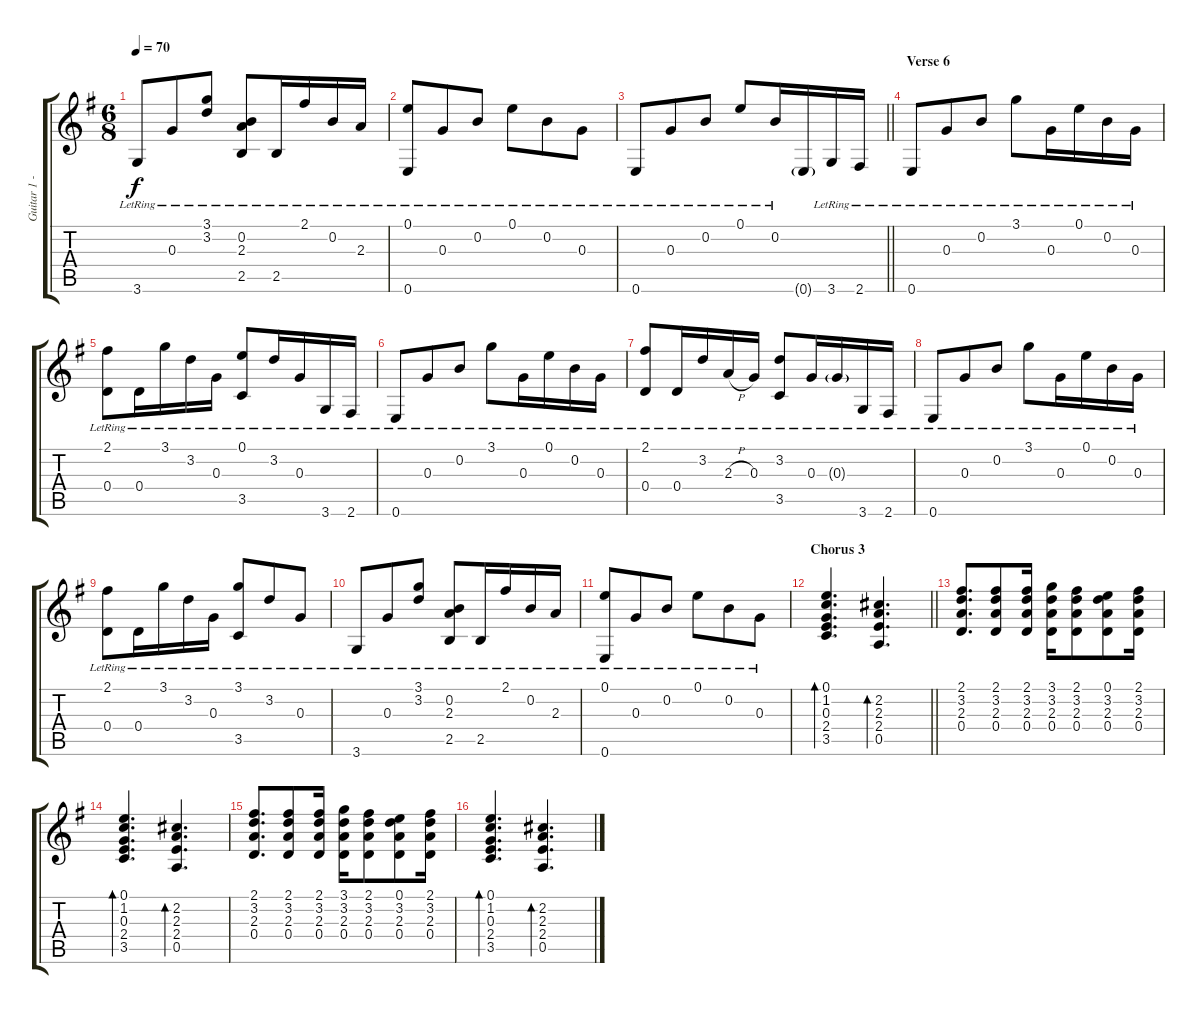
\track ("Guitar 1 - Rythm" "Guitar 1 -") {instrument acousticguitarsteel}
\staff {score tabs}
\tuning (E4 B3 G3 D3 A2 E2) {hide}
\ts (6 8)
\tempo 70
\clef g2
\ks g
3.6{lr}.8{dy f} 0.3{lr}.8 (3.1{lr} 3.2{lr}).8 (0.2{lr} 2.3{lr} 2.5{lr}).8 2.5{lr}.16 2.1{lr}.16 0.2{lr}.16 2.3{lr}.16 |
(0.1{lr} 0.6{lr}).8 0.3{lr}.8 0.2{lr}.8 0.1{lr}.8 0.2{lr}.8 0.3{lr}.8 |
\barLineRight lightlight
0.6{lr}.8 0.3{lr}.8 0.2{lr}.8 0.1{lr}.8 0.2{lr}.16 0.6{g}.16 3.6{lr}.16 2.6{lr}.16 |
\section ("" "Verse 6")
0.6{lr}.8 0.3{lr}.8 0.2{lr}.8 3.1{lr}.8 0.3{lr}.16 0.1{lr}.16 0.2{lr}.16 0.3{lr}.16 |
(2.1{lr} 0.4{lr}).8 0.4{lr}.16 3.1{lr}.16 3.2{lr}.16 0.3{lr}.16 (0.1{lr} 3.5{lr}).8 3.2{lr}.16 0.3{lr}.16 3.6{lr}.16 2.6{lr}.16 |
0.6{lr}.8 0.3{lr}.8 0.2{lr}.8 3.1{lr}.8 0.3{lr}.16 0.1{lr}.16 0.2{lr}.16 0.3{lr}.16 |
(2.1{lr} 0.4{lr}).8 0.4{lr}.16 3.2{lr}.16 2.3{h lr}.16 0.3{lr}.16 (3.2{lr} 3.5{lr}).8 0.3{lr}.16 0.3{g lr}.16 3.6{lr}.16 2.6{lr}.16 |
0.6{lr}.8 0.3{lr}.8 0.2{lr}.8 3.1{lr}.8 0.3{lr}.16 0.1{lr}.16 0.2{lr}.16 0.3{lr}.16 |
(2.1{lr} 0.4{lr}).8 0.4{lr}.16 3.1{lr}.16 3.2{lr}.16 0.3{lr}.16 (3.1{lr} 3.5{lr}).8 3.2{lr}.8 0.3{lr}.8 |
3.6{lr}.8 0.3{lr}.8 (3.1{lr} 3.2{lr}).8 (0.2{lr} 2.3{lr} 2.5{lr}).8 2.5{lr}.16 2.1{lr}.16 0.2{lr}.16 2.3{lr}.16 |
(0.1{lr} 0.6{lr}).8 0.3{lr}.8 0.2{lr}.8 0.1{lr}.8 0.2{lr}.8 0.3{lr}.8 |
\section ("" "Chorus 3")
\barLineRight lightlight
(0.1 1.2 0.3 2.4 3.5).4{d bd 60} (2.2 2.3 2.4 0.5).4{d bd 60} |
(2.1 3.2 2.3 0.4).8{d} (2.1 3.2 2.3 0.4).8 (2.1 3.2 2.3 0.4).16 (3.1 3.2 2.3 0.4).16 (2.1 3.2 2.3 0.4).8 (0.1 3.2 2.3 0.4).8 (2.1 3.2 2.3 0.4).16 |
(0.1 1.2 0.3 2.4 3.5).4{d bd 60} (2.2 2.3 2.4 0.5).4{d bd 60} |
(2.1 3.2 2.3 0.4).8{d} (2.1 3.2 2.3 0.4).8 (2.1 3.2 2.3 0.4).16 (3.1 3.2 2.3 0.4).16 (2.1 3.2 2.3 0.4).8 (0.1 3.2 2.3 0.4).8 (2.1 3.2 2.3 0.4).16 |
(0.1 1.2 0.3 2.4 3.5).4{d bd 60} (2.2 2.3 2.4 0.5).4{d bd 60}
